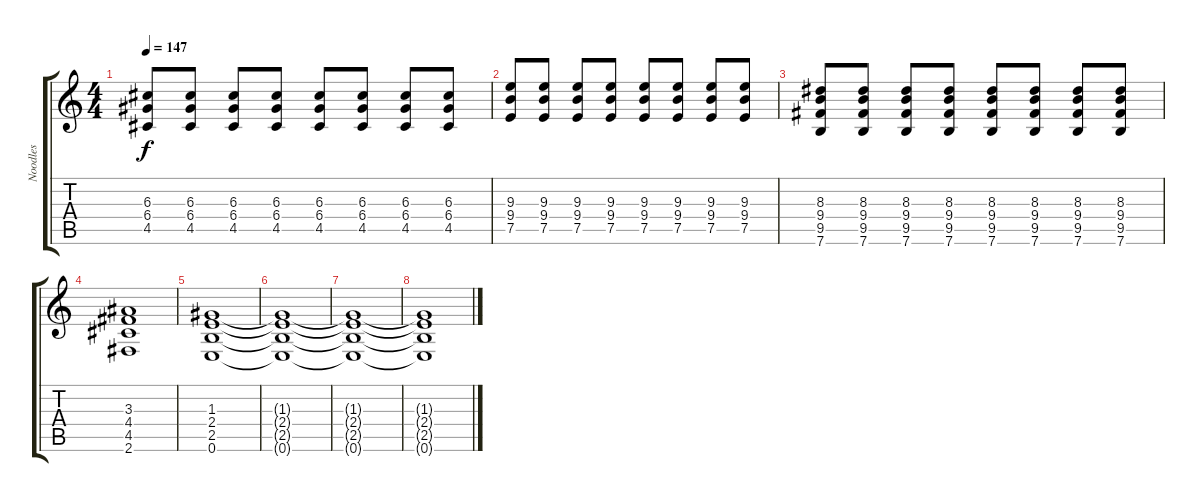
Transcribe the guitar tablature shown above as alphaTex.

\track ("Noodles" "Noodles") {instrument overdrivenguitar}
\staff {score tabs}
\tuning (E4 B3 G3 D3 A2 E2) {hide}
\ts (4 4)
\tempo 147
\clef g2
\ks c
(6.3 6.4 4.5).8{dy f} (6.3 6.4 4.5).8 (6.3 6.4 4.5).8 (6.3 6.4 4.5).8 (6.3 6.4 4.5).8 (6.3 6.4 4.5).8 (6.3 6.4 4.5).8 (6.3 6.4 4.5).8 |
(9.3 9.4 7.5).8 (9.3 9.4 7.5).8 (9.3 9.4 7.5).8 (9.3 9.4 7.5).8 (9.3 9.4 7.5).8 (9.3 9.4 7.5).8 (9.3 9.4 7.5).8 (9.3 9.4 7.5).8 |
(8.3 9.4 9.5 7.6).8 (8.3 9.4 9.5 7.6).8 (8.3 9.4 9.5 7.6).8 (8.3 9.4 9.5 7.6).8 (8.3 9.4 9.5 7.6).8 (8.3 9.4 9.5 7.6).8 (8.3 9.4 9.5 7.6).8 (8.3 9.4 9.5 7.6).8 |
(3.3 4.4 4.5 2.6).1 |
(1.3 2.4 2.5 0.6).1 |
(1.3{t} 2.4{t} 2.5{t} 0.6{t}).1 |
(1.3{t} 2.4{t} 2.5{t} 0.6{t}).1 |
(1.3{t} 2.4{t} 2.5{t} 0.6{t}).1
